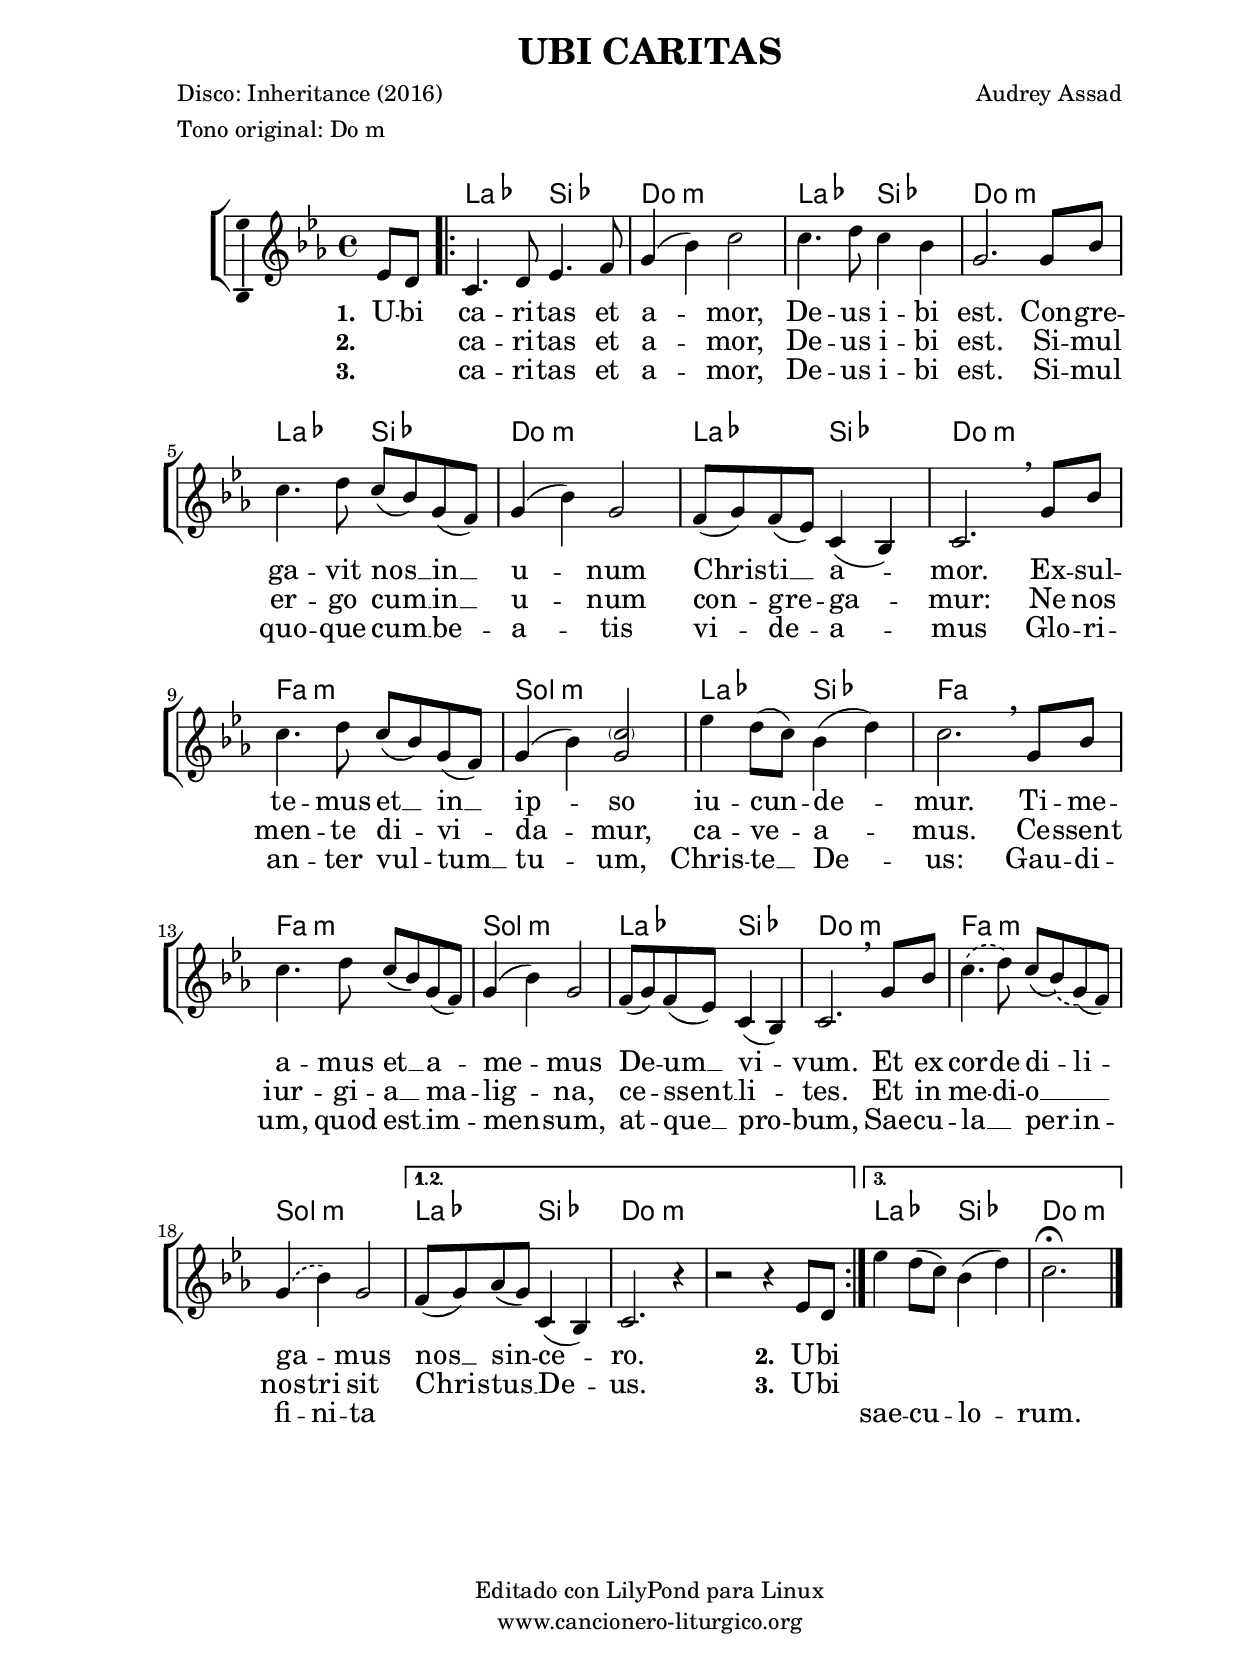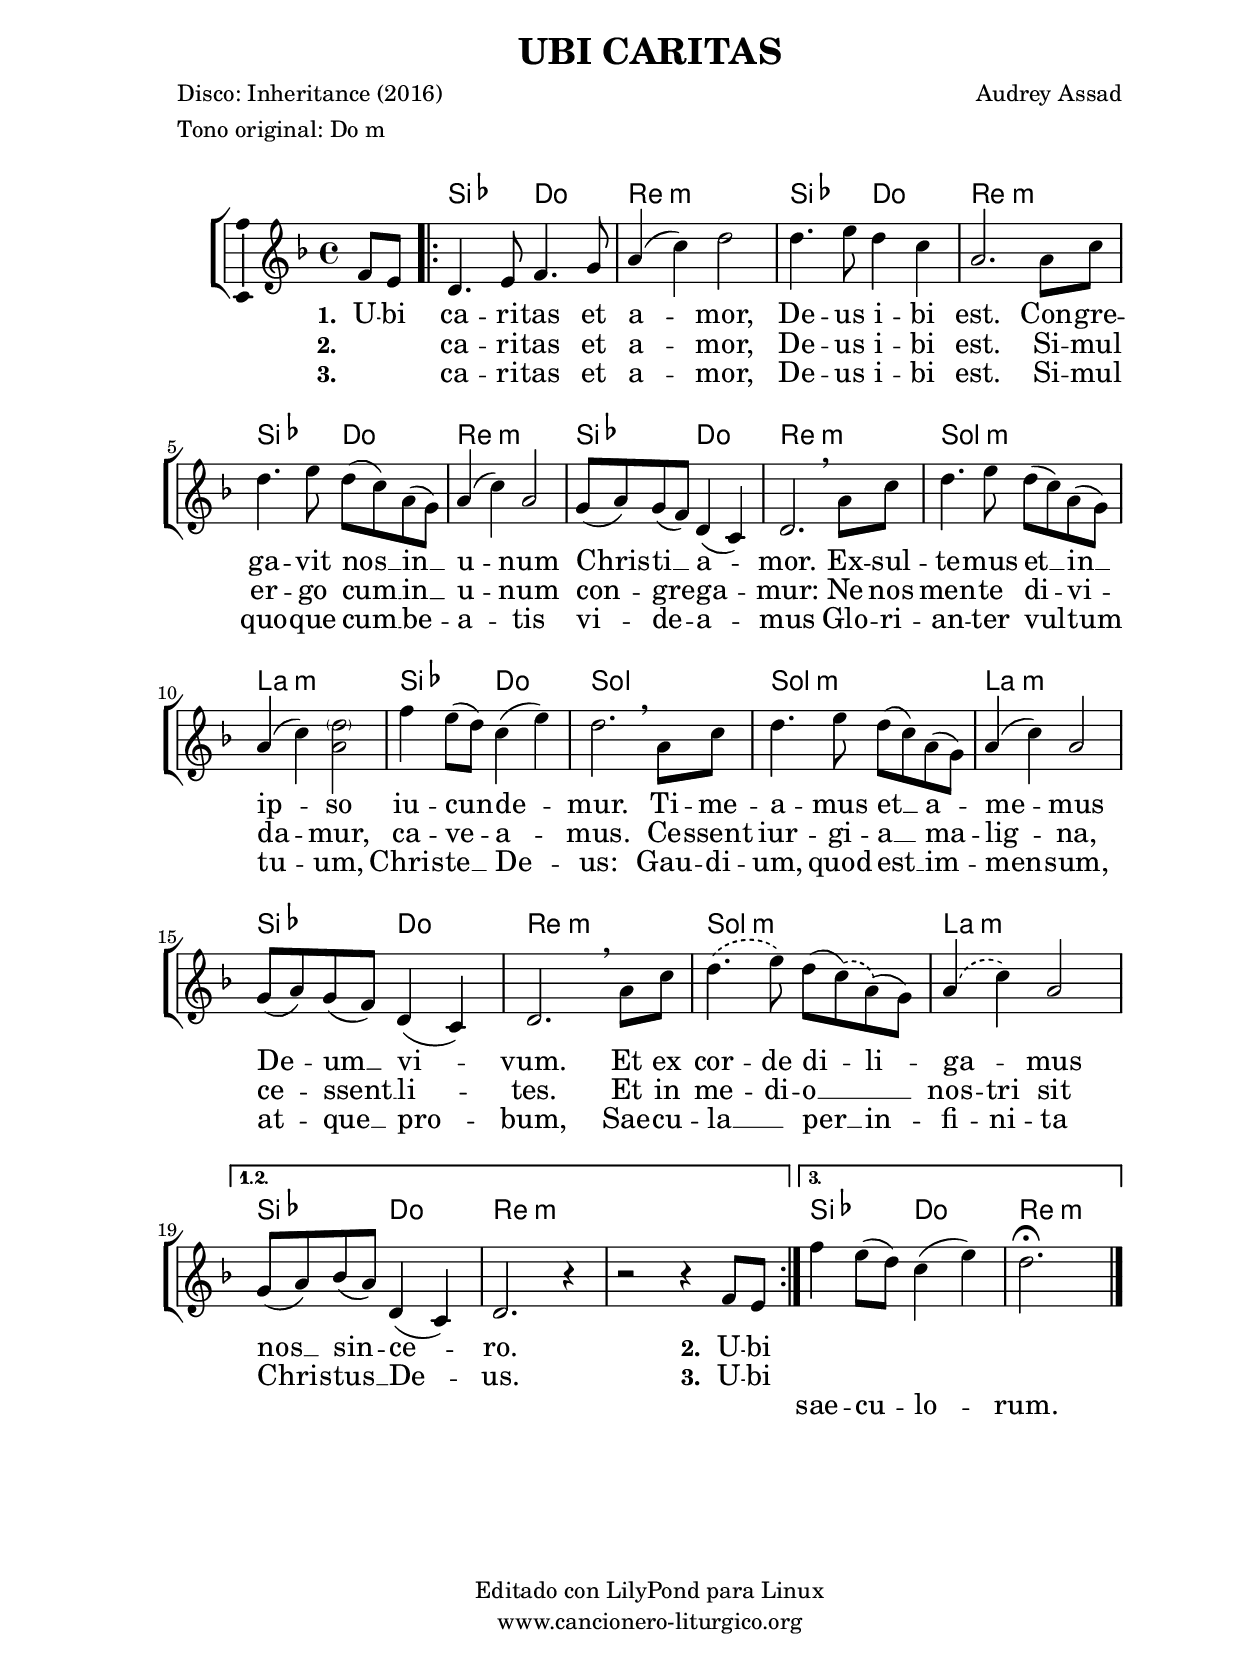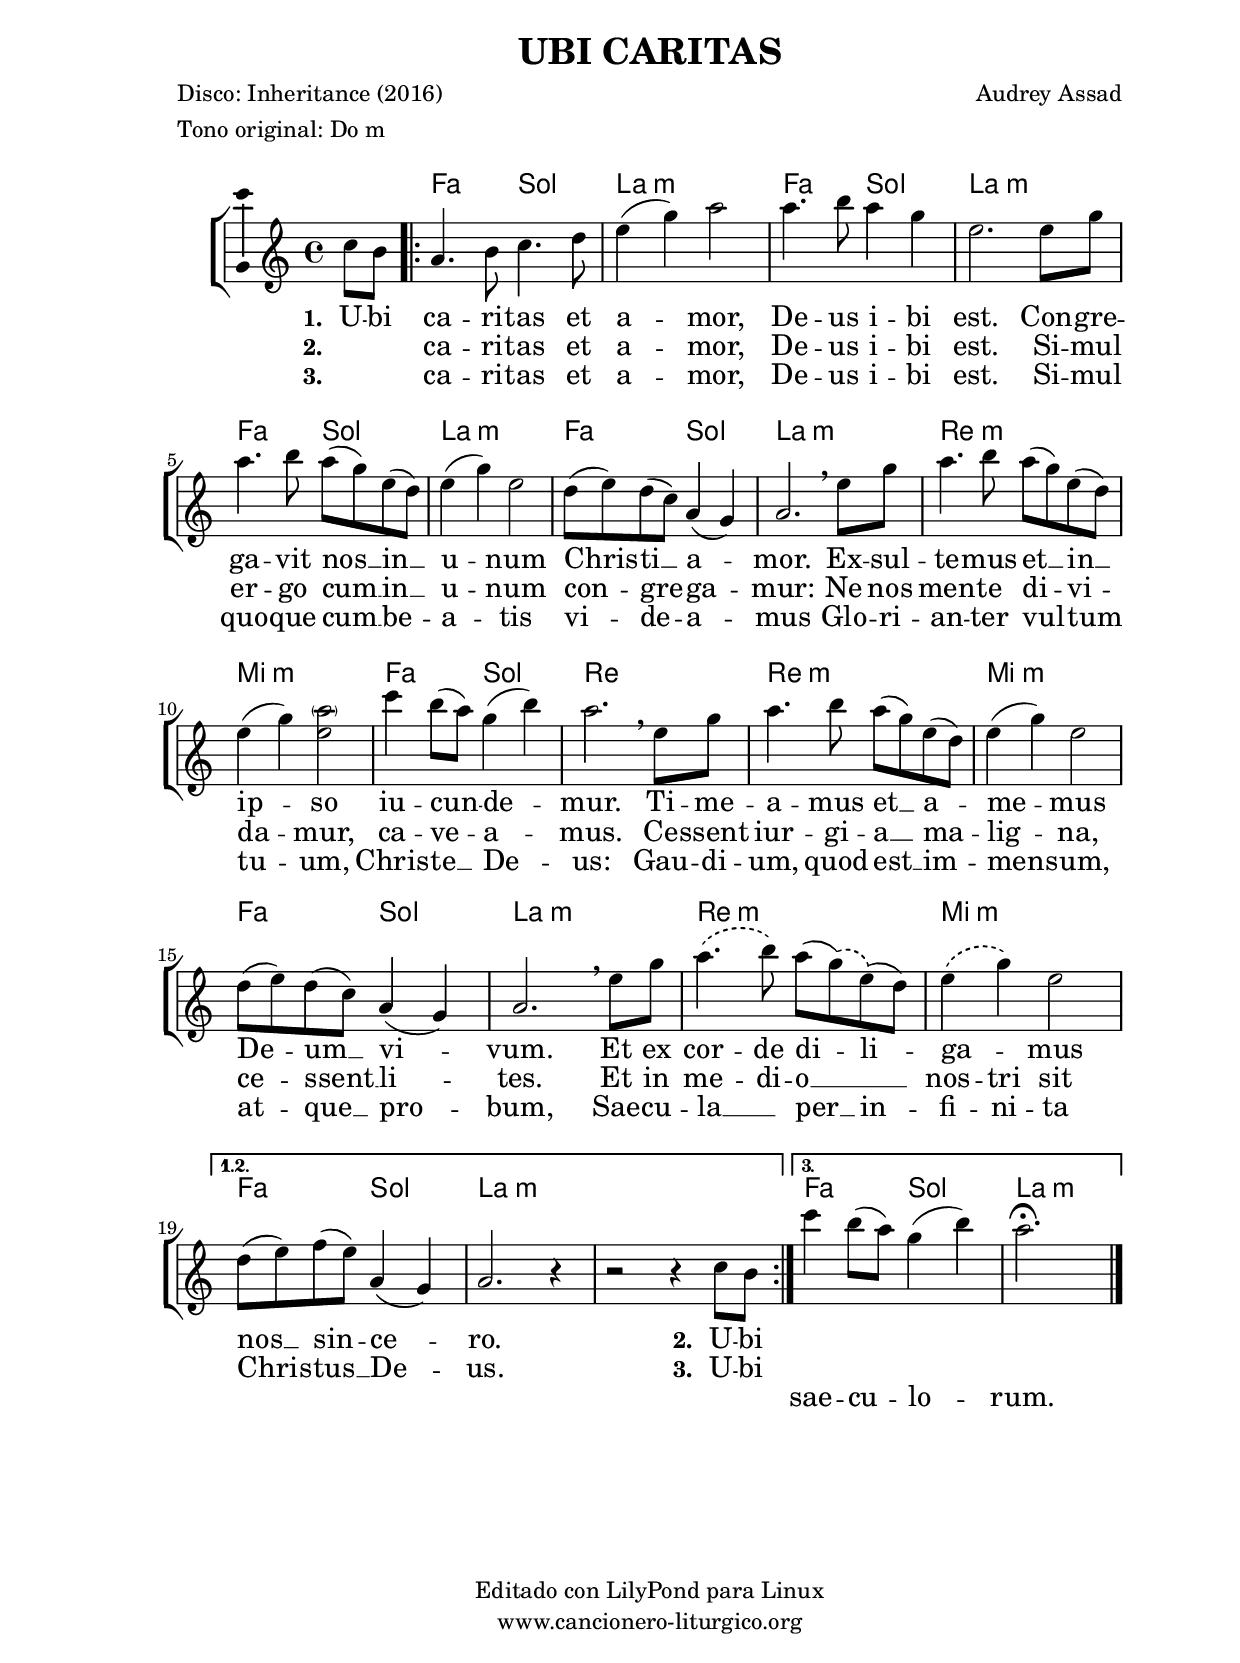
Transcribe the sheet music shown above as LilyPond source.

%
%para convertir .midi en .wav:
%timidity filename.midi -Ow -o finename.wav
%
%
%Para convertir de .wav a .mp3:
%lame -h -m j filename.wav
%
%
%para escuchar el midi:
%timidity nombrefichero.midi
%


%versión de lilypond para la que se ha escrito esta partitura:
\version "2.16.0"

	%Tamaño papel
	#(set-default-paper-size "a4")
	%Tamaño partitura
	#(set-global-staff-size 20)
	%No responde al pulsar sobre una nota
	#(ly:set-option 'point-and-click #f)

%parámetros del encabezamiento:
\header {
	title = "UBI CARITAS"
	subtitle = ""
	composer = "Audrey Assad"
	poet = "Disco: Inheritance (2016)"
	meter = "Tono original: Do m"
	arranger = ""
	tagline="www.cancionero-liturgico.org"
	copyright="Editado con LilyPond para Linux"
	}

%parámetros asociados al papel:
\paper  {
	oddHeaderMarkup = \markup {\fill-line { \on-the-fly #not-first-page \fromproperty #'header:title \on-the-fly #not-first-page \fromproperty #'header:composer }}
	evenHeaderMarkup = \markup {\fill-line { \fromproperty #'header:composer \fromproperty #'header:title }}
	#(set-paper-size "a4")
	print-page-number = ##f
	first-page-number = 1
	print-first-page-number = ##f
%	head-separation = 3.0 \cm
	top-margin = 2.0 \cm
	bottom-margin = 0.5\cm
%%%	bottom-margin = -1.0\cm
	left-margin = 3.0 \cm
	line-width = 16.0 \cm 
	indent = 8\mm
	interscoreline = 2.\mm
	between-system-space = 15\mm
%	para que las partituras no llenen la hoja:
	ragged-bottom = ##t
%	idem para la última hoja:
	ragged-last-bottom = ##f
%	para que las partituras llenen el ancho del papel:
	ragged-last = ##f
	after-title-space = 2.5 \cm
%page-count=1
%system-count=6

	%Flexible Vertical Spacing
%	markup-markup-spacing =
%	#'((basic-distance . 15) (minimum-distance . 15) (padding . 3))
	markup-system-spacing =
	#'((basic-distance . 15) (minimum-distance . 15) (padding . 3))
	system-system-spacing =
	#'((basic-distance . 15) (minimum-distance . 15) (padding . 3))
	score-system-spacing =
	#'((basic-distance . 15) (minimum-distance . 15) (padding . 5))
%	top-system-spacing = % header
%	#'((basic-distance . 8) (minimum-distance . 0) (padding . 0))
%	top-markup-spacing =
%	#'((basic-distance . 20) (minimum-distance . 20) (padding . 0))
	last-bottom-spacing = % footer
	#'((basic-distance . 5) (minimum-distance . 5) (padding . 0))
%	score-markup-spacing =
%	#'((basic-distance . 16) (minimum-distance . 13) (padding . 0))

	}


%parámetros que afectan a toda la partitura:
global =  {
	%clave de sol (G):
	\clef G
	%armadura:
%	\transpose a c'
	\key c \minor
	\tempo 4=95
	\set Score.tempoHideNote = ##t
	}


acordes = {
	\italianChords
	\chordmode {
%	\transpose a c
{

s4

\repeat volta 3 {
aes2 bes
c1:m
aes2 bes
c1:m
aes2 bes %5
c1:m
aes2 bes
c1:m
f1:m
g1:m %10
aes2 bes
f1
f1:m
g1:m
aes2 bes %15
c1:m
f1:m
g1:m
}
\alternative {
{
aes2 bes
c1:m
c1:m
}
{
aes2 bes
c1:m
}
}

	}
	}
}



melodia = 
%	\transpose a c'
{
\time 4/4

\phrasingSlurDashed

\relative c'{

\partial4
ees8 d

\repeat volta 3 {
c4. d8 ees4. f8
g4 (bes) c2
c4. d8 c4 bes
g2. g8 bes
c4. d8 c (bes) g (f) %5
g4 (bes) g2
f8 (g) f (ees) c4 (bes)
c2. \breathe g'8 bes
c4. d8 c (bes) g (f)
g4 (bes) <g \parenthesize c>2 %10
ees'4 d8 (c) bes4 (d)
c2. \breathe g8 bes
c4. d8 c (bes) g (f)
g4 (bes) g2
f8 (g) f (ees) c4 (bes) %15
c2. \breathe g'8 bes
c4. \(d8\) c (bes) \(g\) (f)
g4 \(bes\) g2
}
\alternative {
{
f8 (g) aes (g) c,4 (bes)
c2. r4
r2 r4 ees8 d
}
{
ees'4 d8 (c) bes4 (d4)
c2.\fermata s4
}
}


\bar "|."

}
}


texto = \lyricmode {

\set stanza =#"1. " 
U -- bi
ca -- ri -- tas et a -- mor, De -- us i -- bi est.
Con -- gre -- ga -- vit nos __ in __ u -- num Chris -- ti __ a -- mor.
Ex -- sul -- te -- mus et __ in __ ip -- so iu -- cun -- de -- mur.
Ti -- me -- a -- mus et __ a -- me -- mus De -- um __ vi -- vum.
Et ex cor -- de di -- li -- ga -- _ mus nos __ sin -- ce -- ro.
\set stanza =#"2. " 
U -- bi

}

textodos = \lyricmode {

\set stanza =#"2. " 
\skip1 \skip1
ca -- ri -- tas et a -- mor, De -- us i -- bi est.
Si -- mul er -- go cum __ in __ u -- num con -- gre -- ga -- mur:
Ne nos men -- te di -- vi -- da -- mur, ca -- ve -- a -- mus.
Ce -- ssent iur -- gi -- a __ ma -- lig -- na, ce -- ssent __ li -- tes.
Et in me -- di -- o __ _ nos -- tri sit Chris -- tus __ De -- us.
\set stanza =#"3. " 
U -- bi

}

textotres = \lyricmode {

\set stanza =#"3. " 
\skip1 \skip1
ca -- ri -- tas et a -- mor, De -- us i -- bi est.
Si -- mul quo -- que cum __ be -- a -- tis vi -- de -- a -- mus
Glo -- ri -- an -- ter vul -- tum __ tu -- um, Chris -- te __ De -- us:
Gau -- di -- um, quod est __ im -- men -- sum, at -- que __ pro -- bum,
Sae -- cu -- la __ _ per __ in -- fi -- ni -- ta
\skip1 \skip1 \skip1 \skip1 \skip1 \skip1
sae -- cu -- lo -- rum.

}


acordesStaff = \context ChordNames = acordesStaff <<
	\set chordChanges = ##t
	\acordes
	>>


vozStaff = \context Voice = vozStaff
\with {\consists "Ambitus_engraver"}
<<
%	\set Staff.instrumentName = ""
%	\set Staff.shortInstrumentName = ""
%	\set Staff.midiInstrument = #"clarinet"
%	\set Staff.midiInstrument = #"cello"
	\set Staff.midiInstrument = #"flute"
%	\set Staff.midiInstrument = #"electric guitar (jazz)"
%	\set Staff.midiInstrument = #"english horn"
%	\set Staff.midiInstrument = #"violin"
%	\set Staff.midiInstrument = #"glockenspiel"
	\set Staff.midiMinimumVolume = #0.7
	\set Staff.midiMaximumVolume = #0.9
	\global
	\melodia
	>>


textoStaff = \context Lyrics = textoStaff <<
	\lyricsto vozStaff \texto
	>>

textodosStaff = \context Lyrics = textodosStaff <<
	\lyricsto vozStaff \textodos
	>>

textotresStaff = \context Lyrics = textotresStaff <<
	\lyricsto vozStaff \textotres
	>>


\book {
	\score {
		\context ChoirStaff {
			\override StaffGroup.SystemStartBracket #'collapse-height = #1
			\override Score.SystemStartBar #'collapse-height = #1
			<<
			\acordesStaff
			\vozStaff
			\textoStaff
			\textodosStaff
			\textotresStaff
			>>
			}
		\layout {
	    		\context {
				\Lyrics
				\override LyricText #'font-size = #2
				}
	   		 \context {
				\Score
				\override StaffSymbol #'staff-space = #(magstep +3)
				}
			}
		}
	\score {
		\unfoldRepeats
		\context ChoirStaff {
			<<
			\acordesStaff
			\vozStaff
			>>
			}
		\midi {
	  		\context {
	  			\Score
				tempoWholesPerMinute = #(ly:make-moment 70 4)
				}
			}
		}
	}



#(define output-suffix "C")
\book {
	\score {
		\context ChoirStaff {
			\override StaffGroup.SystemStartBracket #'collapse-height = #1
			\override Score.SystemStartBar #'collapse-height = #1
\transpose c d
			<<
			\acordesStaff
			\vozStaff
			\textoStaff
			\textodosStaff
			\textotresStaff
			>>
			}
		\layout {
	    		\context {
				\Lyrics
				\override LyricText #'font-size = #2
				}
	   		 \context {
				\Score
				\override StaffSymbol #'staff-space = #(magstep +3)
				}
			}
		}
	}

#(define output-suffix "S")
\book {
	\score {
		\context ChoirStaff {
			\override StaffGroup.SystemStartBracket #'collapse-height = #1
			\override Score.SystemStartBar #'collapse-height = #1
\transpose c a
			<<
			\acordesStaff
			\vozStaff
			\textoStaff
			\textodosStaff
			\textotresStaff
			>>
			}
		\layout {
	    		\context {
				\Lyrics
				\override LyricText #'font-size = #2
				}
	   		 \context {
				\Score
				\override StaffSymbol #'staff-space = #(magstep +3)
				}
			}
		}
	}


